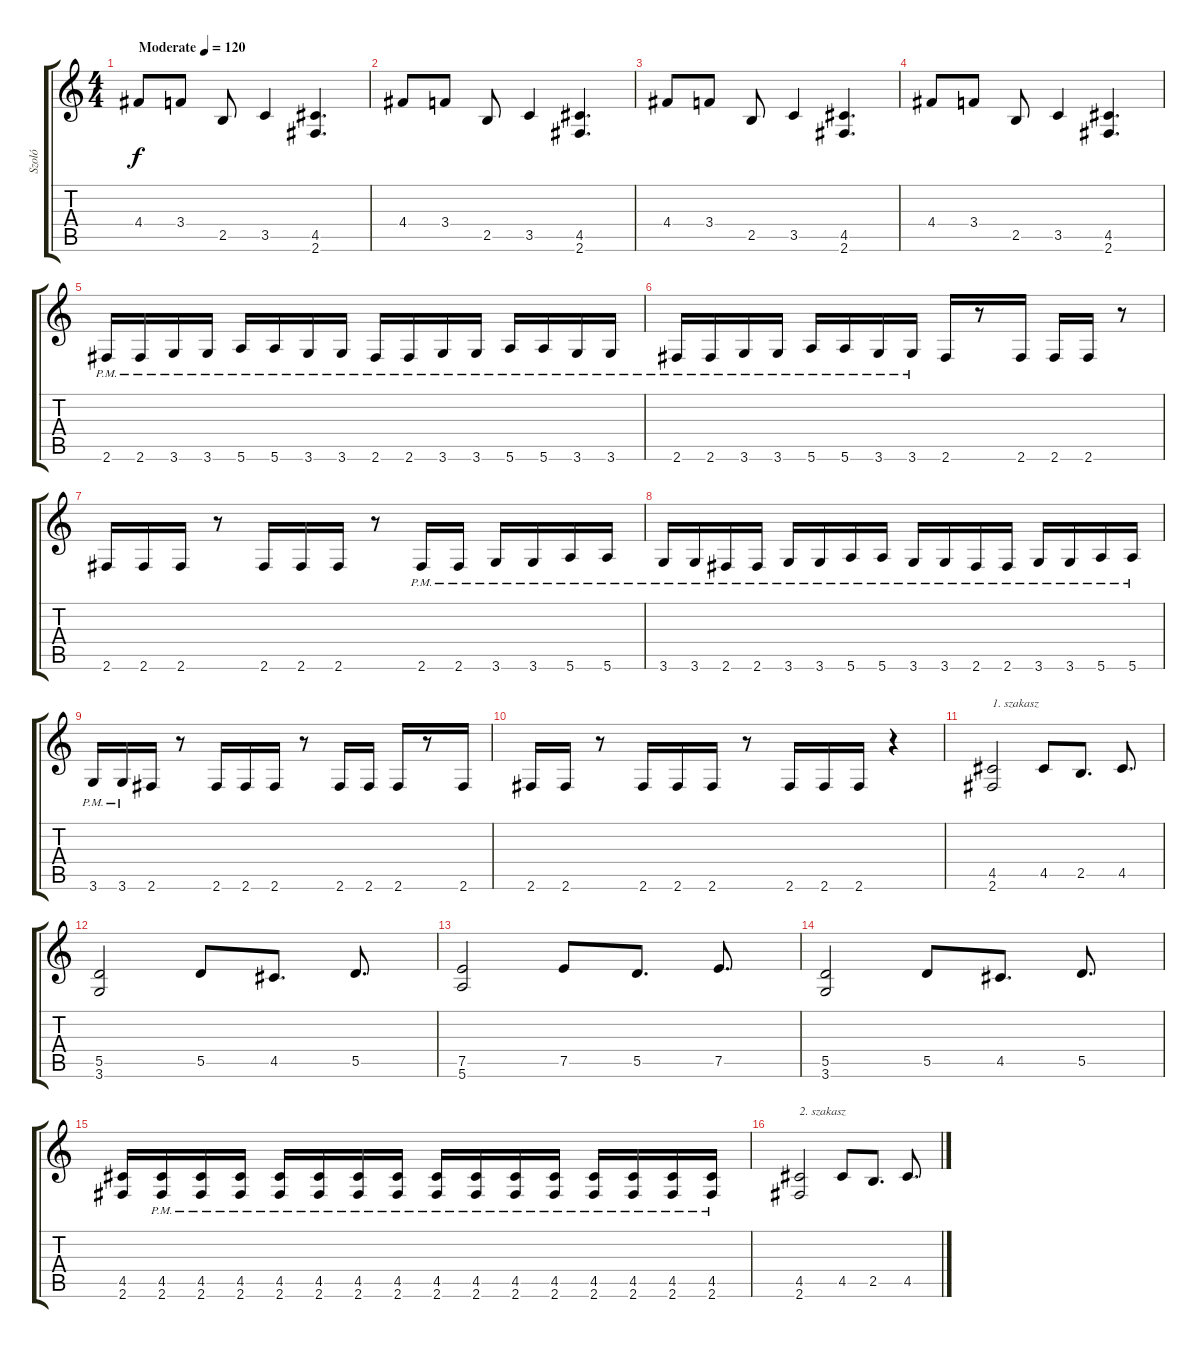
\track ("Szoló" "Szoló") {instrument electricguitarjazz}
\staff {score tabs}
\tuning (E4 B3 G3 D3 A2 E2) {hide}
\ts (4 4)
\tempo (120 "Moderate")
\clef g2
\ks c
4.4.8{dy f instrument electricguitarjazz} 3.4.8 2.5.8 3.5.4 (4.5 2.6).4{d} |
4.4.8 3.4.8 2.5.8 3.5.4 (4.5 2.6).4{d} |
4.4.8 3.4.8 2.5.8 3.5.4 (4.5 2.6).4{d} |
4.4.8 3.4.8 2.5.8 3.5.4 (4.5 2.6).4{d} |
2.6{pm}.16 2.6{pm}.16 3.6{pm}.16 3.6{pm}.16 5.6{pm}.16 5.6{pm}.16 3.6{pm}.16 3.6{pm}.16 2.6{pm}.16 2.6{pm}.16 3.6{pm}.16 3.6{pm}.16 5.6{pm}.16 5.6{pm}.16 3.6{pm}.16 3.6{pm}.16 |
2.6{pm}.16 2.6{pm}.16 3.6{pm}.16 3.6{pm}.16 5.6{pm}.16 5.6{pm}.16 3.6{pm}.16 3.6{pm}.16 2.6.16 r.8 2.6.16 2.6.16 2.6.16 r.8 |
2.6.16 2.6.16 2.6.16 r.8 2.6.16 2.6.16 2.6.16 r.8 2.6{pm}.16 2.6{pm}.16 3.6{pm}.16 3.6{pm}.16 5.6{pm}.16 5.6{pm}.16 |
3.6{pm}.16 3.6{pm}.16 2.6{pm}.16 2.6{pm}.16 3.6{pm}.16 3.6{pm}.16 5.6{pm}.16 5.6{pm}.16 3.6{pm}.16 3.6{pm}.16 2.6{pm}.16 2.6{pm}.16 3.6{pm}.16 3.6{pm}.16 5.6{pm}.16 5.6{pm}.16 |
3.6{pm}.16 3.6{pm}.16 2.6.16 r.8 2.6.16 2.6.16 2.6.16 r.8 2.6.16 2.6.16 2.6.16 r.8 2.6.16 |
2.6.16 2.6.16 r.8 2.6.16 2.6.16 2.6.16 r.8 2.6.16 2.6.16 2.6.16 r.4 |
(4.5 2.6).2{txt "1. szakasz"} 4.5.8 2.5.8{d} 4.5.8{d} |
(5.5 3.6).2 5.5.8 4.5.8{d} 5.5.8{d} |
(7.5 5.6).2 7.5.8 5.5.8{d} 7.5.8{d} |
(5.5 3.6).2 5.5.8 4.5.8{d} 5.5.8{d} |
(4.5 2.6).16 (4.5{pm} 2.6{pm}).16 (4.5{pm} 2.6{pm}).16 (4.5{pm} 2.6{pm}).16 (4.5{pm} 2.6{pm}).16 (4.5{pm} 2.6{pm}).16 (4.5{pm} 2.6{pm}).16 (4.5{pm} 2.6{pm}).16 (4.5{pm} 2.6{pm}).16 (4.5{pm} 2.6{pm}).16 (4.5{pm} 2.6{pm}).16 (4.5{pm} 2.6{pm}).16 (4.5{pm} 2.6{pm}).16 (4.5{pm} 2.6{pm}).16 (4.5{pm} 2.6{pm}).16 (4.5{pm} 2.6{pm}).16 |
(4.5 2.6).2{txt "2. szakasz"} 4.5.8 2.5.8{d} 4.5.8{d}
